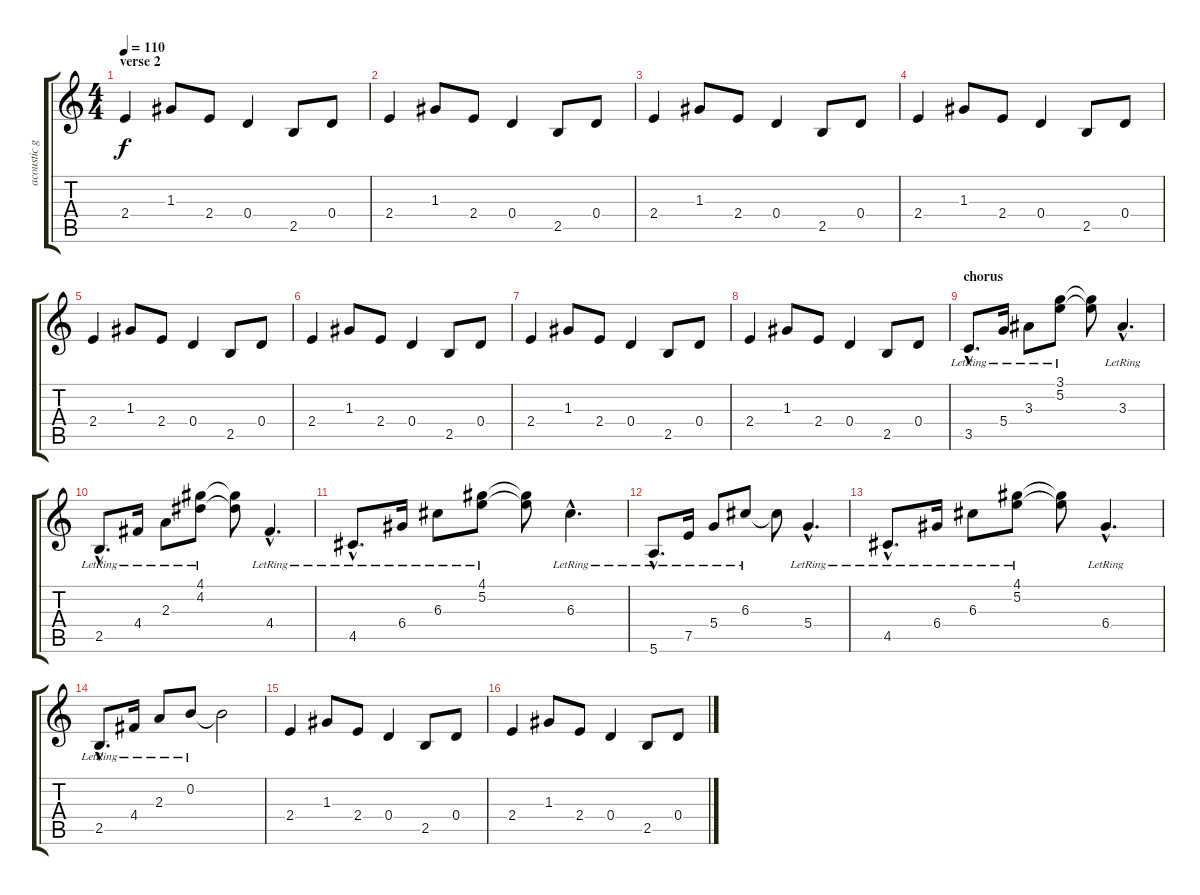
\track ("acoustic guitar" "acoustic g") {instrument acousticguitarnylon}
\staff {score tabs}
\tuning (E4 B3 G3 D3 A2 E2) {hide}
\ts (4 4)
\section ("" "verse 2")
\tempo 110
\clef g2
\ks c
2.4.4{dy f} 1.3.8 2.4.8 0.4.4 2.5.8 0.4.8 |
2.4.4 1.3.8 2.4.8 0.4.4 2.5.8 0.4.8 |
2.4.4 1.3.8 2.4.8 0.4.4 2.5.8 0.4.8 |
2.4.4 1.3.8 2.4.8 0.4.4 2.5.8 0.4.8 |
2.4.4 1.3.8 2.4.8 0.4.4 2.5.8 0.4.8 |
2.4.4 1.3.8 2.4.8 0.4.4 2.5.8 0.4.8 |
2.4.4 1.3.8 2.4.8 0.4.4 2.5.8 0.4.8 |
2.4.4 1.3.8 2.4.8 0.4.4 2.5.8 0.4.8 |
\section ("" "chorus")
3.5{hac lr}.8{d} 5.4{lr}.16 3.3{lr}.8 (3.1{lr} 5.2{lr}).8 (3.1{t} 5.2{t}).8 3.3{hac lr}.4{d} |
2.5{hac lr}.8{d} 4.4{lr}.16 2.3{lr}.8 (4.1{lr} 4.2{lr}).8 (4.1{t} 4.2{t}).8 4.4{hac lr}.4{d} |
4.5{hac lr}.8{d} 6.4{lr}.16 6.3{lr}.8 (4.1{lr} 5.2{lr}).8 (4.1{t} 5.2{t}).8 6.3{hac lr}.4{d} |
5.6{hac lr}.8{d} 7.5{lr}.16 5.4{lr}.8 6.3{lr}.8 6.3{t}.8 5.4{hac lr}.4{d} |
4.5{hac lr}.8{d} 6.4{lr}.16 6.3{lr}.8 (4.1{lr} 5.2{lr}).8 (4.1{t} 5.2{t}).8 6.4{hac lr}.4{d} |
2.5{hac lr}.8{d} 4.4{lr}.16 2.3{lr}.8 0.2{lr}.8 0.2{t}.2 |
2.4.4 1.3.8 2.4.8 0.4.4 2.5.8 0.4.8 |
2.4.4 1.3.8 2.4.8 0.4.4 2.5.8 0.4.8
